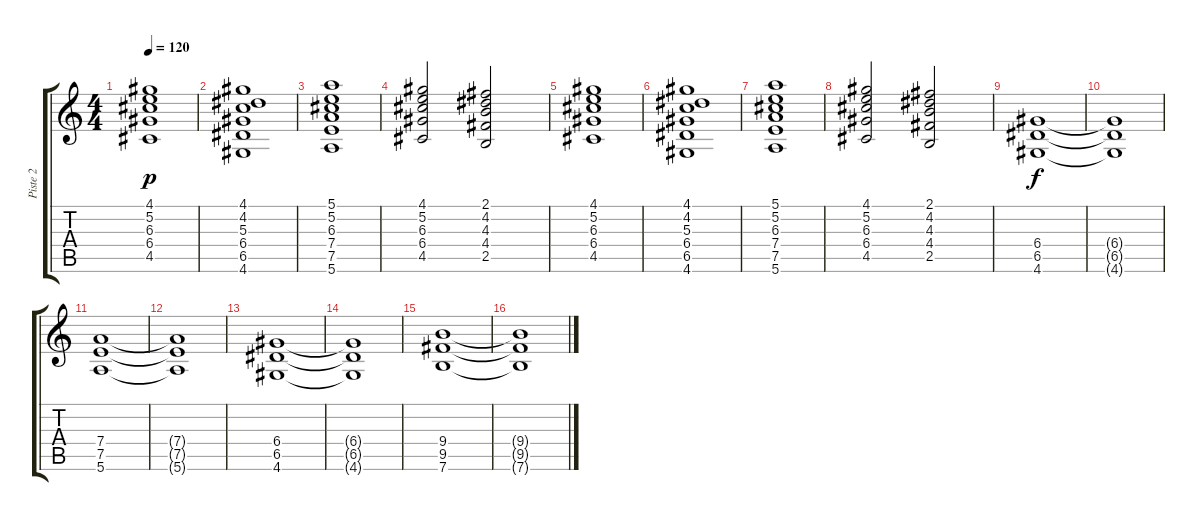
\track ("Piste 2" "Piste 2") {instrument distortionguitar}
\staff {score tabs}
\tuning (E4 B3 G3 D3 A2 E2) {hide}
\ts (4 4)
\tempo 120
\clef g2
\ks c
(4.1 5.2 6.3 6.4 4.5).1{dy p} |
(4.1 4.2 5.3 6.4 6.5 4.6).1 |
(5.1 5.2 6.3 7.4 7.5 5.6).1 |
(4.1 5.2 6.3 6.4 4.5).2 (2.1 4.2 4.3 4.4 2.5).2 |
(4.1 5.2 6.3 6.4 4.5).1 |
(4.1 4.2 5.3 6.4 6.5 4.6).1 |
(5.1 5.2 6.3 7.4 7.5 5.6).1 |
(4.1 5.2 6.3 6.4 4.5).2 (2.1 4.2 4.3 4.4 2.5).2 |
(6.4 6.5 4.6).1{dy f} |
(6.4{t} 6.5{t} 4.6{t}).1 |
(7.4 7.5 5.6).1 |
(7.4{t} 7.5{t} 5.6{t}).1 |
(6.4 6.5 4.6).1 |
(6.4{t} 6.5{t} 4.6{t}).1 |
(9.4 9.5 7.6).1 |
(9.4{t} 9.5{t} 7.6{t}).1
